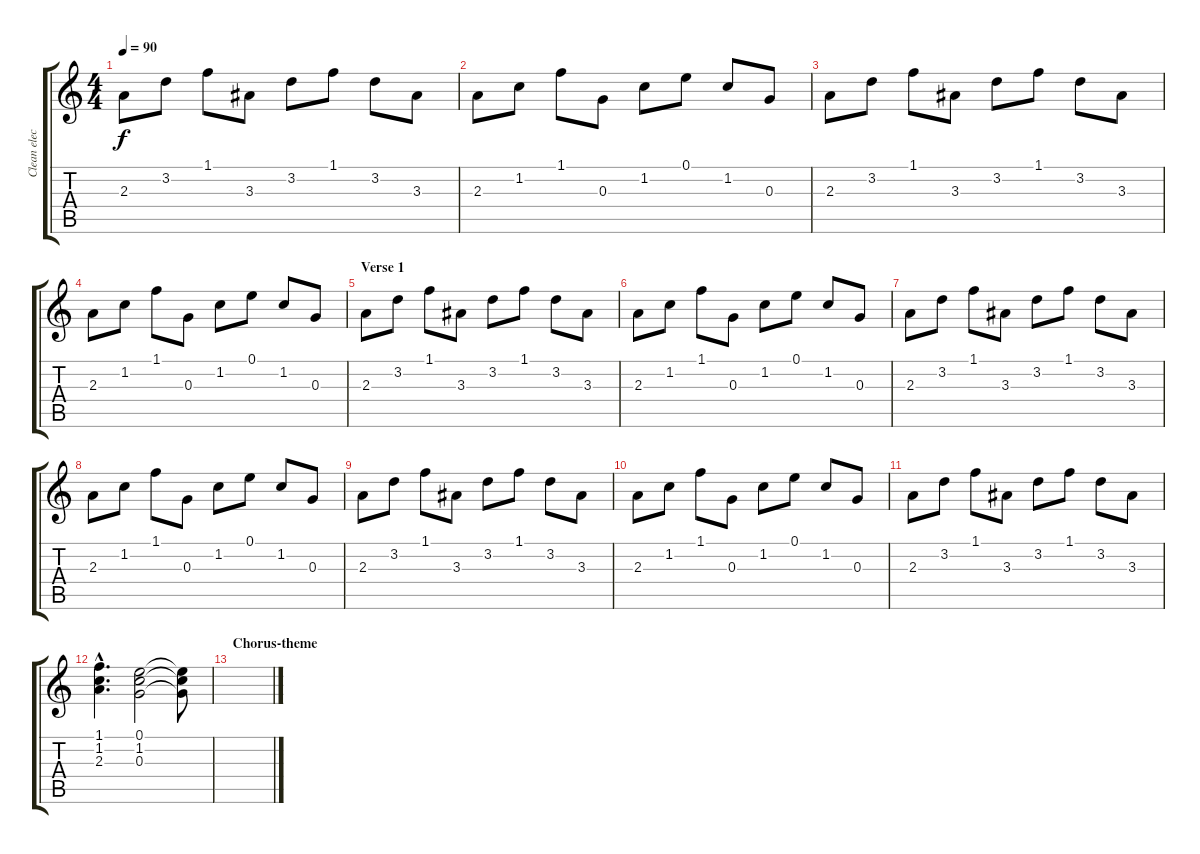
\track ("Clean electric guitar" "Clean elec") {instrument electricguitarclean}
\staff {score tabs}
\tuning (E4 B3 G3 D3 A2 E2) {hide}
\ts (4 4)
\tempo 90
\clef g2
\ks c
2.3.8{dy f} 3.2.8 1.1.8 3.3.8 3.2.8 1.1.8 3.2.8 3.3.8 |
2.3.8 1.2.8 1.1.8 0.3.8 1.2.8 0.1.8 1.2.8 0.3.8 |
2.3.8 3.2.8 1.1.8 3.3.8 3.2.8 1.1.8 3.2.8 3.3.8 |
2.3.8 1.2.8 1.1.8 0.3.8 1.2.8 0.1.8 1.2.8 0.3.8 |
\section ("" "Verse 1")
2.3.8 3.2.8 1.1.8 3.3.8 3.2.8 1.1.8 3.2.8 3.3.8 |
2.3.8 1.2.8 1.1.8 0.3.8 1.2.8 0.1.8 1.2.8 0.3.8 |
2.3.8 3.2.8 1.1.8 3.3.8 3.2.8 1.1.8 3.2.8 3.3.8 |
2.3.8 1.2.8 1.1.8 0.3.8 1.2.8 0.1.8 1.2.8 0.3.8 |
2.3.8 3.2.8 1.1.8 3.3.8 3.2.8 1.1.8 3.2.8 3.3.8 |
2.3.8 1.2.8 1.1.8 0.3.8 1.2.8 0.1.8 1.2.8 0.3.8 |
2.3.8 3.2.8 1.1.8 3.3.8 3.2.8 1.1.8 3.2.8 3.3.8 |
(1.1{hac} 1.2{hac} 2.3{hac}).4{d} (0.1 1.2 0.3).2 (0.1{t} 1.2{t} 0.3{t}).8 |
\section ("" "Chorus-theme")
